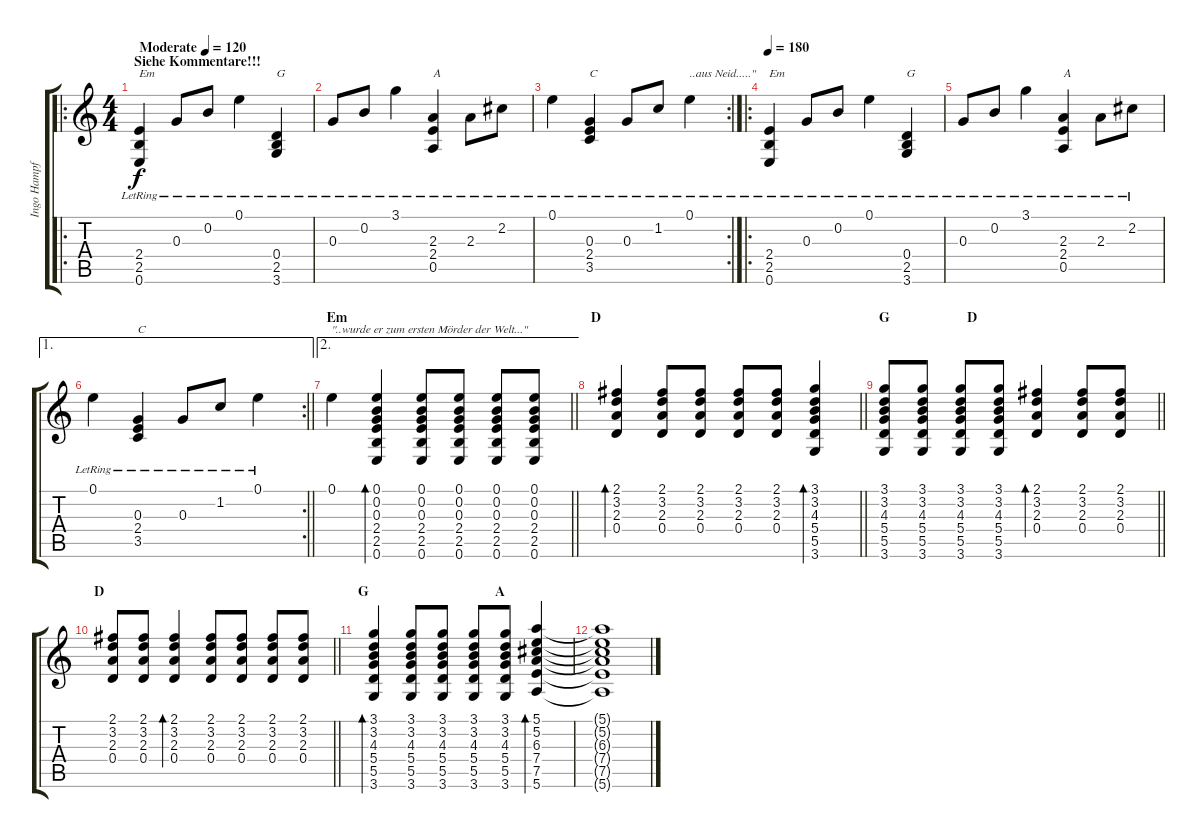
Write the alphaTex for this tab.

\track ("Ingo Hampf" "Ingo Hampf") {instrument acousticguitarsteel}
\staff {score tabs}
\tuning (E4 B3 G3 D3 A2 E2) {hide}
\ro
\ts (4 4)
\section ("" "Siehe Kommentare!!!")
\tempo (120 "Moderate")
\tempo 180
\tempo (120 "Moderate")
\clef g2
\ks c
(2.4{lr} 2.5{lr} 0.6{lr}).4{txt "Em       " dy f instrument acousticguitarsteel} 0.3{lr}.8 0.2{lr}.8 0.1{lr}.4 (0.4{lr} 2.5{lr} 3.6{lr}).4{txt "G"} |
0.3{lr}.8 0.2{lr}.8 3.1{lr}.4 (2.3{lr} 2.4{lr} 0.5{lr}).4{txt "A"} 2.3{lr}.8 2.2{lr}.8 |
\rc 2
0.1{lr}.4 (0.3{lr} 2.4{lr} 3.5{lr}).4{txt "C"} 0.3{lr}.8 1.2{lr}.8 0.1{lr}.4{txt "..aus Neid.....\""} |
\ro
\tempo 180
(2.4{lr} 2.5{lr} 0.6{lr}).4{txt "Em"} 0.3{lr}.8 0.2{lr}.8 0.1{lr}.4 (0.4{lr} 2.5{lr} 3.6{lr}).4{txt "G"} |
0.3{lr}.8 0.2{lr}.8 3.1{lr}.4 (2.3{lr} 2.4{lr} 0.5{lr}).4{txt "A"} 2.3{lr}.8 2.2{lr}.8 |
\ae 1
\rc 2
\barLineRight lightlight
0.1{lr}.4 (0.3{lr} 2.4{lr} 3.5{lr}).4{txt "C"} 0.3{lr}.8 1.2{lr}.8 0.1{lr}.4 |
\ae 2
\section ("" "Em")
\barLineRight lightlight
0.1.4{txt "\"..wurde er zum ersten Mörder der Welt...\""} (0.1 0.2 0.3 2.4 2.5 0.6).4{bd 30} (0.1 0.2 0.3 2.4 2.5 0.6).8 (0.1 0.2 0.3 2.4 2.5 0.6).8 (0.1 0.2 0.3 2.4 2.5 0.6).8 (0.1 0.2 0.3 2.4 2.5 0.6).8 |
\section ("" "D")
\barLineRight lightlight
(2.1 3.2 2.3 0.4).4{bd 30} (2.1 3.2 2.3 0.4).8 (2.1 3.2 2.3 0.4).8 (2.1 3.2 2.3 0.4).8 (2.1 3.2 2.3 0.4).8 (3.1 3.2 4.3 5.4 5.5 3.6).4{bd 30} |
\section ("" "G                      D")
\barLineRight lightlight
(3.1 3.2 4.3 5.4 5.5 3.6).8 (3.1 3.2 4.3 5.4 5.5 3.6).8 (3.1 3.2 4.3 5.4 5.5 3.6).8 (3.1 3.2 4.3 5.4 5.5 3.6).8 (2.1 3.2 2.3 0.4).4{bd 30} (2.1 3.2 2.3 0.4).8 (2.1 3.2 2.3 0.4).8 |
\section ("" "D")
\barLineRight lightlight
(2.1 3.2 2.3 0.4).8 (2.1 3.2 2.3 0.4).8 (2.1 3.2 2.3 0.4).4{bd 30} (2.1 3.2 2.3 0.4).8 (2.1 3.2 2.3 0.4).8 (2.1 3.2 2.3 0.4).8 (2.1 3.2 2.3 0.4).8 |
\section ("" "G                                    A")
(3.1 3.2 4.3 5.4 5.5 3.6).4{bd 30} (3.1 3.2 4.3 5.4 5.5 3.6).8 (3.1 3.2 4.3 5.4 5.5 3.6).8 (3.1 3.2 4.3 5.4 5.5 3.6).8 (3.1 3.2 4.3 5.4 5.5 3.6).8 (5.1 5.2 6.3 7.4 7.5 5.6).4{bd 120} |
(5.1{t} 5.2{t} 6.3{t} 7.4{t} 7.5{t} 5.6{t}).1
